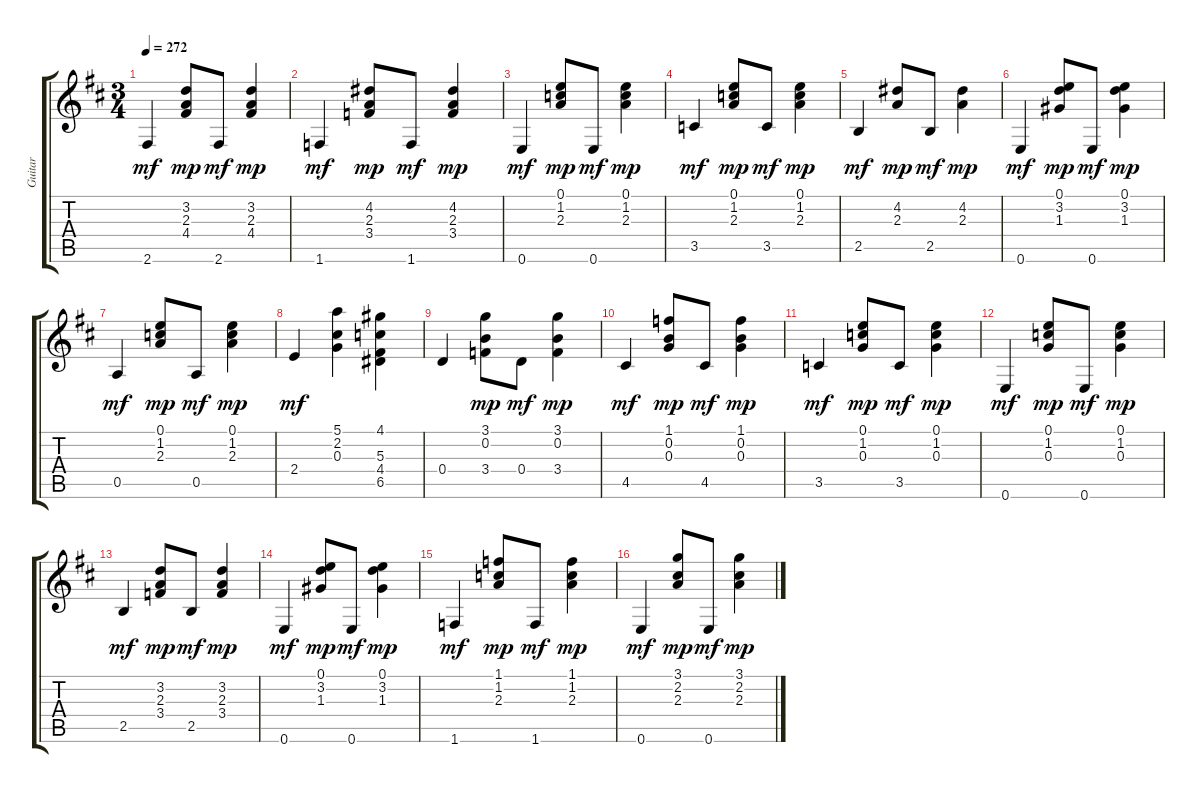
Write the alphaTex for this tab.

\track ("Guitar" "Guitar") {instrument acousticguitarnylon}
\staff {score tabs}
\tuning (E4 B3 G3 D3 A2 E2) {hide}
\ts (3 4)
\tempo 272
\clef g2
\ks d
2.6.4{dy mf} (3.2 2.3 4.4).8{dy mp} 2.6.8{dy mf} (3.2 2.3 4.4).4{dy mp} |
1.6.4{dy mf} (4.2 2.3 3.4).8{dy mp} 1.6.8{dy mf} (4.2 2.3 3.4).4{dy mp} |
0.6.4{dy mf} (0.1 1.2 2.3).8{dy mp} 0.6.8{dy mf} (0.1 1.2 2.3).4{dy mp} |
3.5.4{dy mf} (0.1 1.2 2.3).8{dy mp} 3.5.8{dy mf} (0.1 1.2 2.3).4{dy mp} |
2.5.4{dy mf} (4.2 2.3).8{dy mp} 2.5.8{dy mf} (4.2 2.3).4{dy mp} |
0.6.4{dy mf} (0.1 3.2 1.3).8{dy mp} 0.6.8{dy mf} (0.1 3.2 1.3).4{dy mp} |
0.5.4{dy mf} (0.1 1.2 2.3).8{dy mp} 0.5.8{dy mf} (0.1 1.2 2.3).4{dy mp} |
2.4.4{dy mf} (5.1 2.2 0.3).4 (4.1 5.3 4.4 6.5).4 |
0.4.4 (3.1 0.2 3.4).8{dy mp} 0.4.8{dy mf} (3.1 0.2 3.4).4{dy mp} |
4.5.4{dy mf} (1.1 0.2 0.3).8{dy mp} 4.5.8{dy mf} (1.1 0.2 0.3).4{dy mp} |
3.5.4{dy mf} (0.1 1.2 0.3).8{dy mp} 3.5.8{dy mf} (0.1 1.2 0.3).4{dy mp} |
0.6.4{dy mf} (0.1 1.2 0.3).8{dy mp} 0.6.8{dy mf} (0.1 1.2 0.3).4{dy mp} |
2.5.4{dy mf} (3.2 2.3 3.4).8{dy mp} 2.5.8{dy mf} (3.2 2.3 3.4).4{dy mp} |
0.6.4{dy mf} (0.1 3.2 1.3).8{dy mp} 0.6.8{dy mf} (0.1 3.2 1.3).4{dy mp} |
1.6.4{dy mf} (1.1 1.2 2.3).8{dy mp} 1.6.8{dy mf} (1.1 1.2 2.3).4{dy mp} |
0.6.4{dy mf} (3.1 2.2 2.3).8{dy mp} 0.6.8{dy mf} (3.1 2.2 2.3).4{dy mp}
